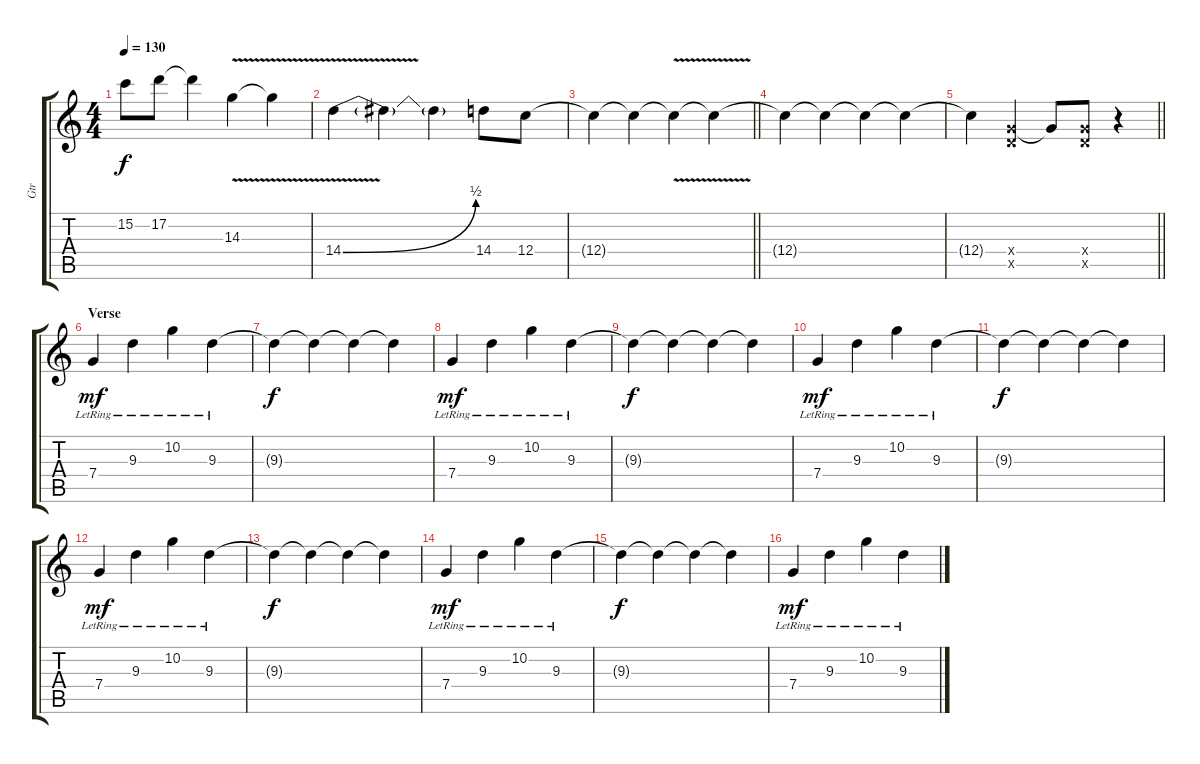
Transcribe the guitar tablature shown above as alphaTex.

\track ("Gtr" "Gtr") {instrument electricguitarclean}
\staff {score tabs}
\tuning (D4 A3 F3 C3 G2 C2) {hide}
\ts (4 4)
\tempo 130
\clef g2
\ks c
15.2{t}.8{dy f} 17.2.8 17.2{t}.4 14.3{v}.4 14.3{t}.4 |
14.4{be (bend 0 0 60 2) v}.4 14.4{t}.4 14.4{t}.4 14.4.8 12.4.8 |
\barLineRight lightlight
12.4{t}.4 12.4{t}.4 12.4{v t}.4 12.4{t}.4 |
12.4{t}.4 12.4{t}.4 12.4{t}.4 12.4{t}.4 |
\barLineRight lightlight
12.4{t}.4 (7.4{x} 7.5{x}).4 7.4{t}.8 (7.4{x} 7.5{x}).8 r.4 |
\section ("" "Verse")
7.4{lr}.4{dy mf instrument electricguitarclean} 9.3{lr}.4 10.2{lr}.4 9.3{lr}.4 |
9.3{t}.4{dy f} 9.3{t}.4 9.3{t}.4 9.3{t}.4 |
7.4{lr}.4{dy mf} 9.3{lr}.4 10.2{lr}.4 9.3{lr}.4 |
9.3{t}.4{dy f} 9.3{t}.4 9.3{t}.4 9.3{t}.4 |
7.4{lr}.4{dy mf} 9.3{lr}.4 10.2{lr}.4 9.3{lr}.4 |
9.3{t}.4{dy f} 9.3{t}.4 9.3{t}.4 9.3{t}.4 |
7.4{lr}.4{dy mf} 9.3{lr}.4 10.2{lr}.4 9.3{lr}.4 |
9.3{t}.4{dy f} 9.3{t}.4 9.3{t}.4 9.3{t}.4 |
7.4{lr}.4{dy mf} 9.3{lr}.4 10.2{lr}.4 9.3{lr}.4 |
9.3{t}.4{dy f} 9.3{t}.4 9.3{t}.4 9.3{t}.4 |
7.4{lr}.4{dy mf} 9.3{lr}.4 10.2{lr}.4 9.3{lr}.4
